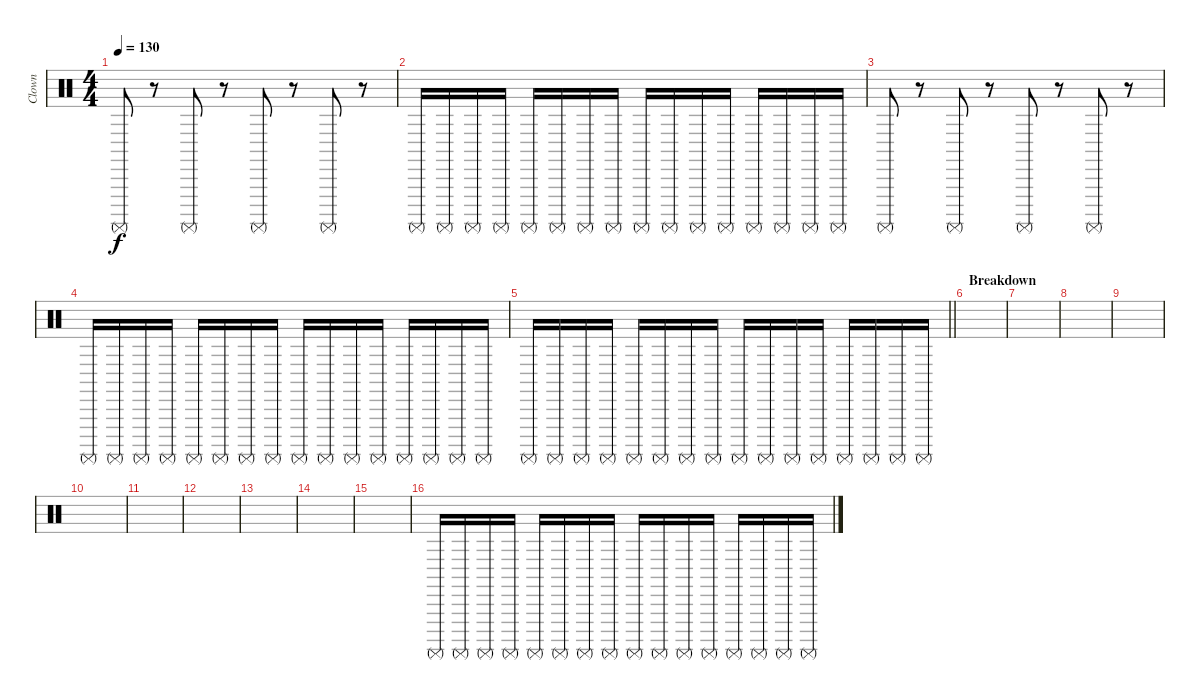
\track ("Clown" "Clown") {instrument percussion}
\staff {score}
\articulation defaults
\ts (4 4)
\tempo 130
\clef neutral
\ks c "Surdo (mute)".8{dy f}
r.8 "Surdo (mute)".8 r.8 "Surdo (mute)".8 r.8 "Surdo (mute)".8 r.8 |
"Surdo (mute)".16 "Surdo (mute)".16 "Surdo (mute)".16 "Surdo (mute)".16 "Surdo (mute)".16 "Surdo (mute)".16 "Surdo (mute)".16 "Surdo (mute)".16 "Surdo (mute)".16 "Surdo (mute)".16 "Surdo (mute)".16 "Surdo (mute)".16 "Surdo (mute)".16 "Surdo (mute)".16 "Surdo (mute)".16 "Surdo (mute)".16 |
"Surdo (mute)".8 r.8 "Surdo (mute)".8 r.8 "Surdo (mute)".8 r.8 "Surdo (mute)".8 r.8 |
"Surdo (mute)".16 "Surdo (mute)".16 "Surdo (mute)".16 "Surdo (mute)".16 "Surdo (mute)".16 "Surdo (mute)".16 "Surdo (mute)".16 "Surdo (mute)".16 "Surdo (mute)".16 "Surdo (mute)".16 "Surdo (mute)".16 "Surdo (mute)".16 "Surdo (mute)".16 "Surdo (mute)".16 "Surdo (mute)".16 "Surdo (mute)".16 |
\barLineRight lightlight "Surdo (mute)".16 "Surdo (mute)".16 "Surdo (mute)".16 "Surdo (mute)".16 "Surdo (mute)".16 "Surdo (mute)".16 "Surdo (mute)".16 "Surdo (mute)".16 "Surdo (mute)".16 "Surdo (mute)".16 "Surdo (mute)".16 "Surdo (mute)".16 "Surdo (mute)".16 "Surdo (mute)".16 "Surdo (mute)".16 "Surdo (mute)".16
|
\section ("" "Breakdown")
|
|
|
|
|
|
|
|
|
|
"Surdo (mute)".16 "Surdo (mute)".16 "Surdo (mute)".16 "Surdo (mute)".16 "Surdo (mute)".16 "Surdo (mute)".16 "Surdo (mute)".16 "Surdo (mute)".16 "Surdo (mute)".16 "Surdo (mute)".16 "Surdo (mute)".16 "Surdo (mute)".16 "Surdo (mute)".16 "Surdo (mute)".16 "Surdo (mute)".16 "Surdo (mute)".16
